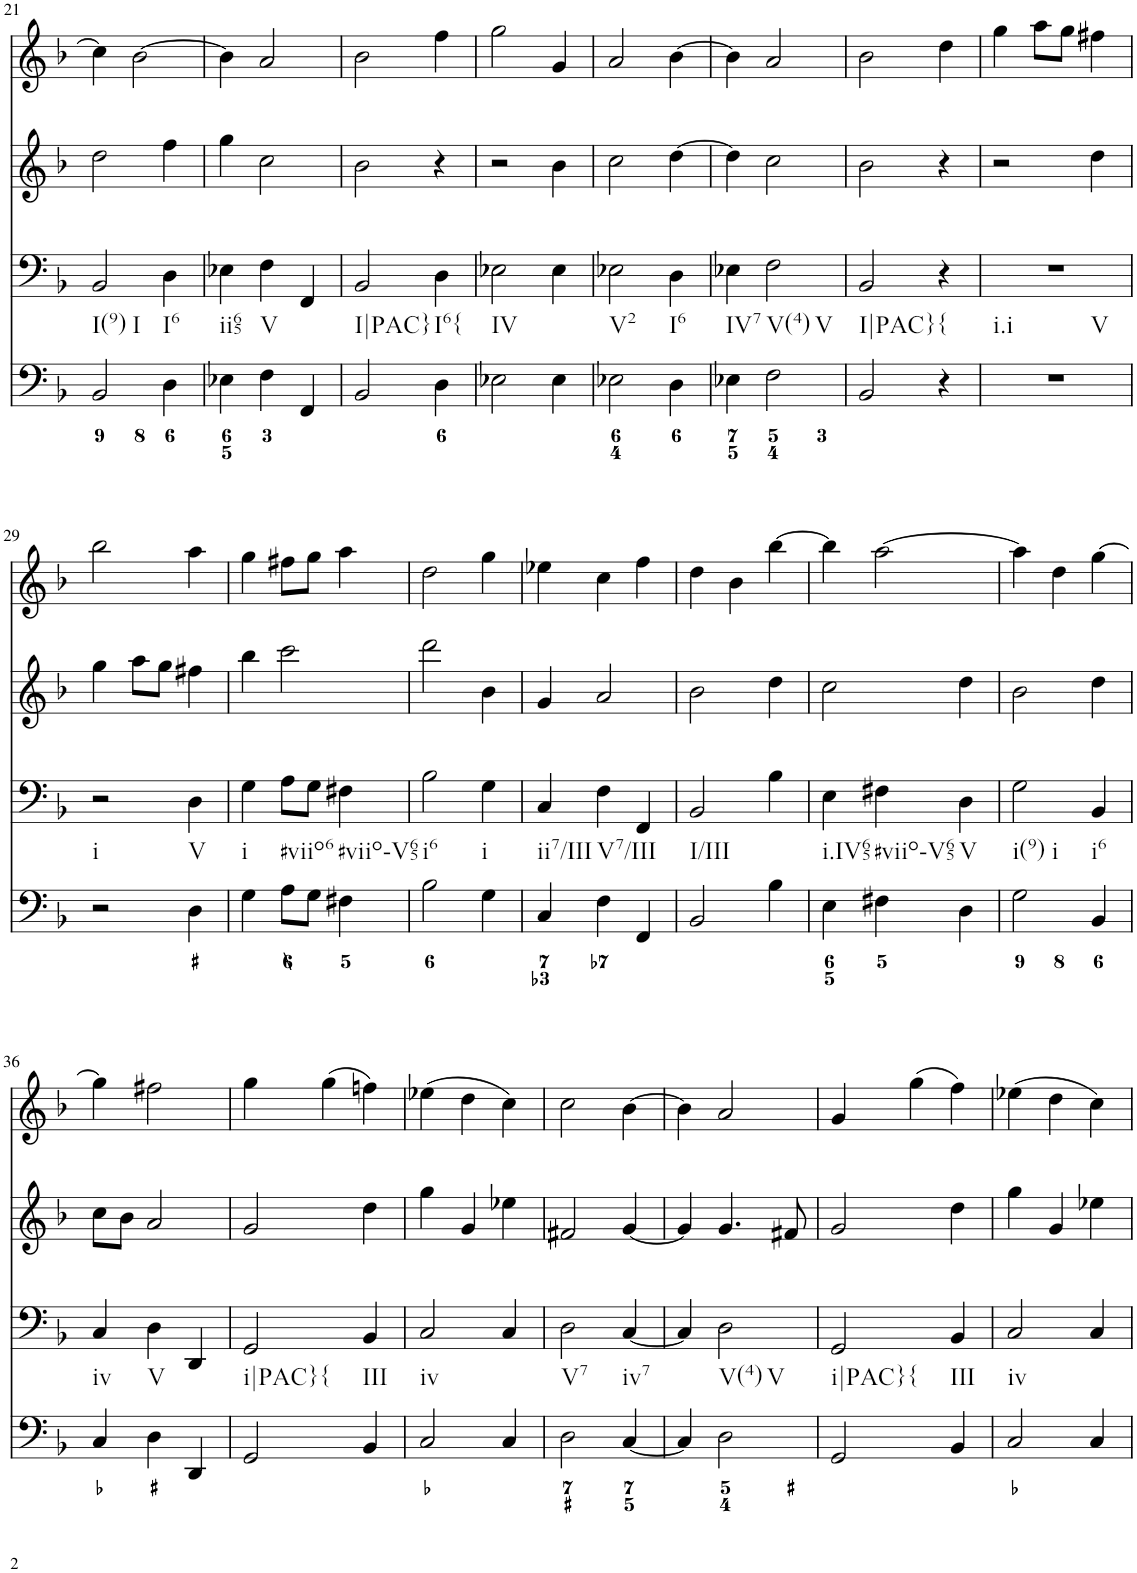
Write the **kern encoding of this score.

**kern	**kern	**kern	**kern
*part4	*part3	*part2	*part1
*staff4	*staff3	*staff2	*staff1
*I"Piano	*I"Piano	*I"Piano	*I"Piano
*I'Pno	*I'Pno	*I'Pno	*I'Pno
!!LO:PB:g=z
*clefF4	*clefF4	*clefG2	*clefG2
*k[b-]	*k[b-]	*k[b-]	*k[b-]
*d:	*d:	*d:	*d:
*M3/4	*M3/4	*M3/4	*M3/4
=21	=21	=21	=21
!	!LO:TX:b:t=I(9)	!	!
!	!LO:TX:b:t=I	!	!
2BB-/	2BB-/	2dd\	4cc\]
.	.	.	[2b-\
!	!LO:TX:b:t=I6	!	!
4D\	4D\	4ff\	.
=22	=22	=22	=22
!	!LO:TX:b:t=ii65	!	!
4E-X\	4E-X\	4gg\	4b-\]
!	!LO:TX:b:t=V	!	!
4F\	4F\	2cc\	2a/
4FF/	4FF/	.	.
=23	=23	=23	=23
!	!LO:TX:b:t=I|PAC}	!	!
2BB-/	2BB-/	2b-\	2b-\
!	!LO:TX:b:t=I6{	!	!
4D\	4D\	4r	4ff\
=24	=24	=24	=24
!	!LO:TX:b:t=IV	!	!
2E-X\	2E-X\	2r	2gg\
4E-\	4E-\	4b-\	4g/
=25	=25	=25	=25
!	!LO:TX:b:t=V2	!	!
2E-X\	2E-X\	2cc\	2a/
!	!LO:TX:b:t=I6	!	!
4D\	4D\	[4dd\	[4b-\
=26	=26	=26	=26
!	!LO:TX:b:t=IV7	!	!
4E-X\	4E-X\	4dd\]	4b-\]
!	!LO:TX:b:t=V(4)	!	!
!	!LO:TX:b:t=V	!	!
2F\	2F\	2cc\	2a/
=27	=27	=27	=27
!	!LO:TX:b:t=I|PAC}	!	!
2BB-/	2BB-/	2b-\	2b-\
!	!LO:TX:b:t={	!	!
4r	4r	4r	4dd\
=28	=28	=28	=28
!	!LO:TX:b:t=i.i	!	!
!	!LO:TX:b:t=V	!	!
2.r	2.r	2r	4gg\
.	.	.	8aa\L
.	.	.	8gg\J
.	.	4dd\	4ff#X\
!!LO:LB:g=z
=29	=29	=29	=29
!	!LO:TX:b:t=i	!	!
2r	2r	4gg\	2bb-\
.	.	8aa\L	.
.	.	8gg\J	.
!	!LO:TX:b:t=V	!	!
4D\	4D\	4ff#X\	4aa\
=30	=30	=30	=30
!	!LO:TX:b:t=i	!	!
4G\	4G\	4bb-\	4gg\
!	!LO:TX:b:t=#viio6	!	!
8A\L	8A\L	2ccc\	8ff#X\L
8G\J	8G\J	.	8gg\J
!	!LO:TX:b:t=#viio-V65	!	!
4F#X\	4F#X\	.	4aa\
=31	=31	=31	=31
!	!LO:TX:b:t=i6	!	!
2B-\	2B-\	2ddd\	2dd\
!	!LO:TX:b:t=i	!	!
4G\	4G\	4b-\	4gg\
=32	=32	=32	=32
!	!LO:TX:b:t=ii7/III	!	!
4C/	4C/	4g/	4ee-X\
!	!LO:TX:b:t=V7/III	!	!
4F\	4F\	2a/	4cc\
4FF/	4FF/	.	4ff\
=33	=33	=33	=33
!	!LO:TX:b:t=I/III	!	!
2BB-/	2BB-/	2b-\	4dd\
.	.	.	4b-\
4B-\	4B-\	4dd\	[4bb-\
=34	=34	=34	=34
!	!LO:TX:b:t=i.IV65	!	!
4E\	4E\	2cc\	4bb-\]
!	!LO:TX:b:t=#viio-V65	!	!
4F#X\	4F#X\	.	[2aa\
!	!LO:TX:b:t=V	!	!
4D\	4D\	4dd\	.
=35	=35	=35	=35
!	!LO:TX:b:t=i(9)	!	!
!	!LO:TX:b:t=i	!	!
2G\	2G\	2b-\	4aa\]
.	.	.	4dd\
!	!LO:TX:b:t=i6	!	!
4BB-/	4BB-/	4dd\	[4gg\
!!LO:LB:g=z
=36	=36	=36	=36
!	!LO:TX:b:t=iv	!	!
4C/	4C/	8cc\L	4gg\]
.	.	8b-\J	.
!	!LO:TX:b:t=V	!	!
4D\	4D\	2a/	2ff#X\
4DD/	4DD/	.	.
=37	=37	=37	=37
!	!LO:TX:b:t=i|PAC}	!	!
!	!LO:TX:b:t={	!	!
2GG/	2GG/	2g/	4gg\
.	.	.	(4gg\
!	!LO:TX:b:t=III	!	!
4BB-/	4BB-/	4dd\	4ffn\)
=38	=38	=38	=38
!	!LO:TX:b:t=iv	!	!
2C/	2C/	4gg\	(4ee-X\
.	.	4g/	4dd\
4C/	4C/	4ee-X\	4cc\)
=39	=39	=39	=39
!	!LO:TX:b:t=V7	!	!
2D\	2D\	2f#X/	2cc\
!	!LO:TX:b:t=iv7	!	!
[4C/	[4C/	[4g/	[4b-\
=40	=40	=40	=40
4C/]	4C/]	4g/]	4b-\]
!	!LO:TX:b:t=V(4)	!	!
!	!LO:TX:b:t=V	!	!
2D\	2D\	4.g/	2a/
.	.	8f#X/	.
=41	=41	=41	=41
!	!LO:TX:b:t=i|PAC}	!	!
!	!LO:TX:b:t={	!	!
2GG/	2GG/	2g/	4g/
.	.	.	(4gg\
!	!LO:TX:b:t=III	!	!
4BB-/	4BB-/	4dd\	4ff\)
=42	=42	=42	=42
!	!LO:TX:b:t=iv	!	!
2C/	2C/	4gg\	(4ee-X\
.	.	4g/	4dd\
4C/	4C/	4ee-X\	4cc\)
=	=	=	=
*-	*-	*-	*-
